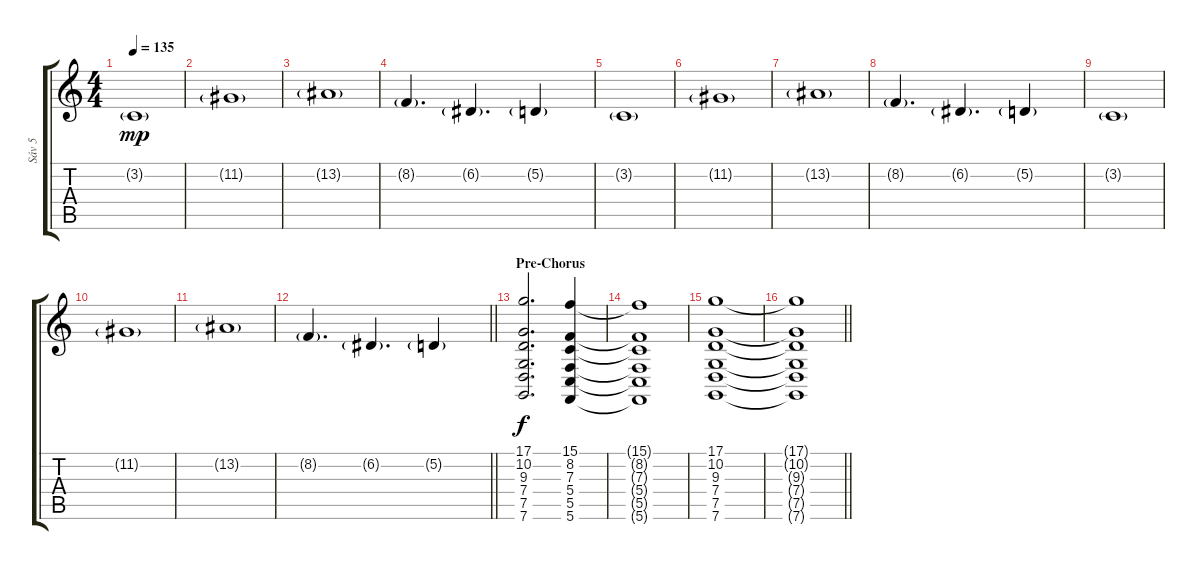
\track ("Sáv 5" "Sáv 5") {instrument synthstrings1}
\staff {score tabs}
\tuning (D4 A3 F3 C3 G2 C2) {hide}
\ts (4 4)
\tempo 135
\clef g2
\ks c
3.2{g}.1{dy mp} |
11.2{g}.1 |
13.2{g}.1 |
8.2{g}.4{d} 6.2{g}.4{d} 5.2{g}.4 |
3.2{g}.1 |
11.2{g}.1 |
13.2{g}.1 |
8.2{g}.4{d} 6.2{g}.4{d} 5.2{g}.4 |
3.2{g}.1 |
11.2{g}.1 |
13.2{g}.1 |
\barLineRight lightlight
8.2{g}.4{d} 6.2{g}.4{d} 5.2{g}.4 |
\section ("" "Pre-Chorus")
(17.1 10.2 9.3 7.4 7.5 7.6).2{d dy f} (15.1 8.2 7.3 5.4 5.5 5.6).4 |
(15.1{t} 8.2{t} 7.3{t} 5.4{t} 5.5{t} 5.6{t}).1 |
(17.1 10.2 9.3 7.4 7.5 7.6).1 |
\barLineRight lightlight
(17.1{t} 10.2{t} 9.3{t} 7.4{t} 7.5{t} 7.6{t}).1
